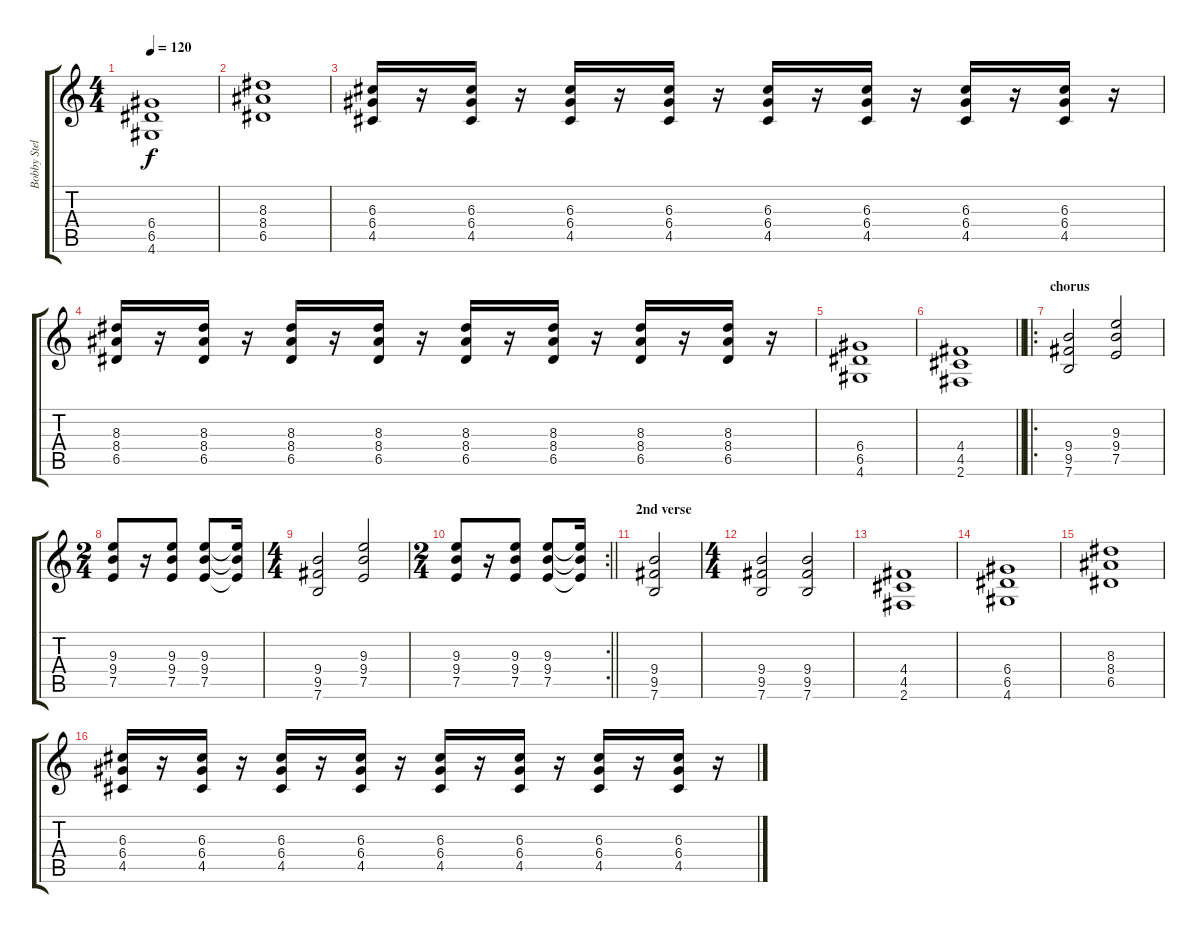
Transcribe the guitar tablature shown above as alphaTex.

\track ("Bobby Stelee" "Bobby Stel") {instrument overdrivenguitar}
\staff {score tabs}
\tuning (E4 B3 G3 D3 A2 E2) {hide}
\ts (4 4)
\tempo 120
\clef g2
\ks c
(6.4 6.5 4.6).1{dy f} |
(8.3 8.4 6.5).1 |
(6.3 6.4 4.5).16 r.16 (6.3 6.4 4.5).16 r.16 (6.3 6.4 4.5).16 r.16 (6.3 6.4 4.5).16 r.16 (6.3 6.4 4.5).16 r.16 (6.3 6.4 4.5).16 r.16 (6.3 6.4 4.5).16 r.16 (6.3 6.4 4.5).16 r.16 |
(8.3 8.4 6.5).16 r.16 (8.3 8.4 6.5).16 r.16 (8.3 8.4 6.5).16 r.16 (8.3 8.4 6.5).16 r.16 (8.3 8.4 6.5).16 r.16 (8.3 8.4 6.5).16 r.16 (8.3 8.4 6.5).16 r.16 (8.3 8.4 6.5).16 r.16 |
(6.4 6.5 4.6).1 |
\barLineRight lightlight
(4.4 4.5 2.6).1 |
\ro
\section ("" "chorus")
(9.4 9.5 7.6).2 (9.3 9.4 7.5).2 |
\ts (2 4)
(9.3 9.4 7.5).8 r.16 (9.3 9.4 7.5).8 (9.3 9.4 7.5).8 (9.3{t} 9.4{t} 7.5{t}).16 |
\ts (4 4)
(9.4 9.5 7.6).2 (9.3 9.4 7.5).2 |
\rc 2
\ts (2 4)
\barLineRight lightlight
(9.3 9.4 7.5).8 r.16 (9.3 9.4 7.5).8 (9.3 9.4 7.5).8 (9.3{t} 9.4{t} 7.5{t}).16 |
\section ("" "2nd verse")
(9.4 9.5 7.6).2 |
\ts (4 4)
(9.4 9.5 7.6).2 (9.4 9.5 7.6).2 |
(4.4 4.5 2.6).1 |
(6.4 6.5 4.6).1 |
(8.3 8.4 6.5).1 |
(6.3 6.4 4.5).16 r.16 (6.3 6.4 4.5).16 r.16 (6.3 6.4 4.5).16 r.16 (6.3 6.4 4.5).16 r.16 (6.3 6.4 4.5).16 r.16 (6.3 6.4 4.5).16 r.16 (6.3 6.4 4.5).16 r.16 (6.3 6.4 4.5).16 r.16
